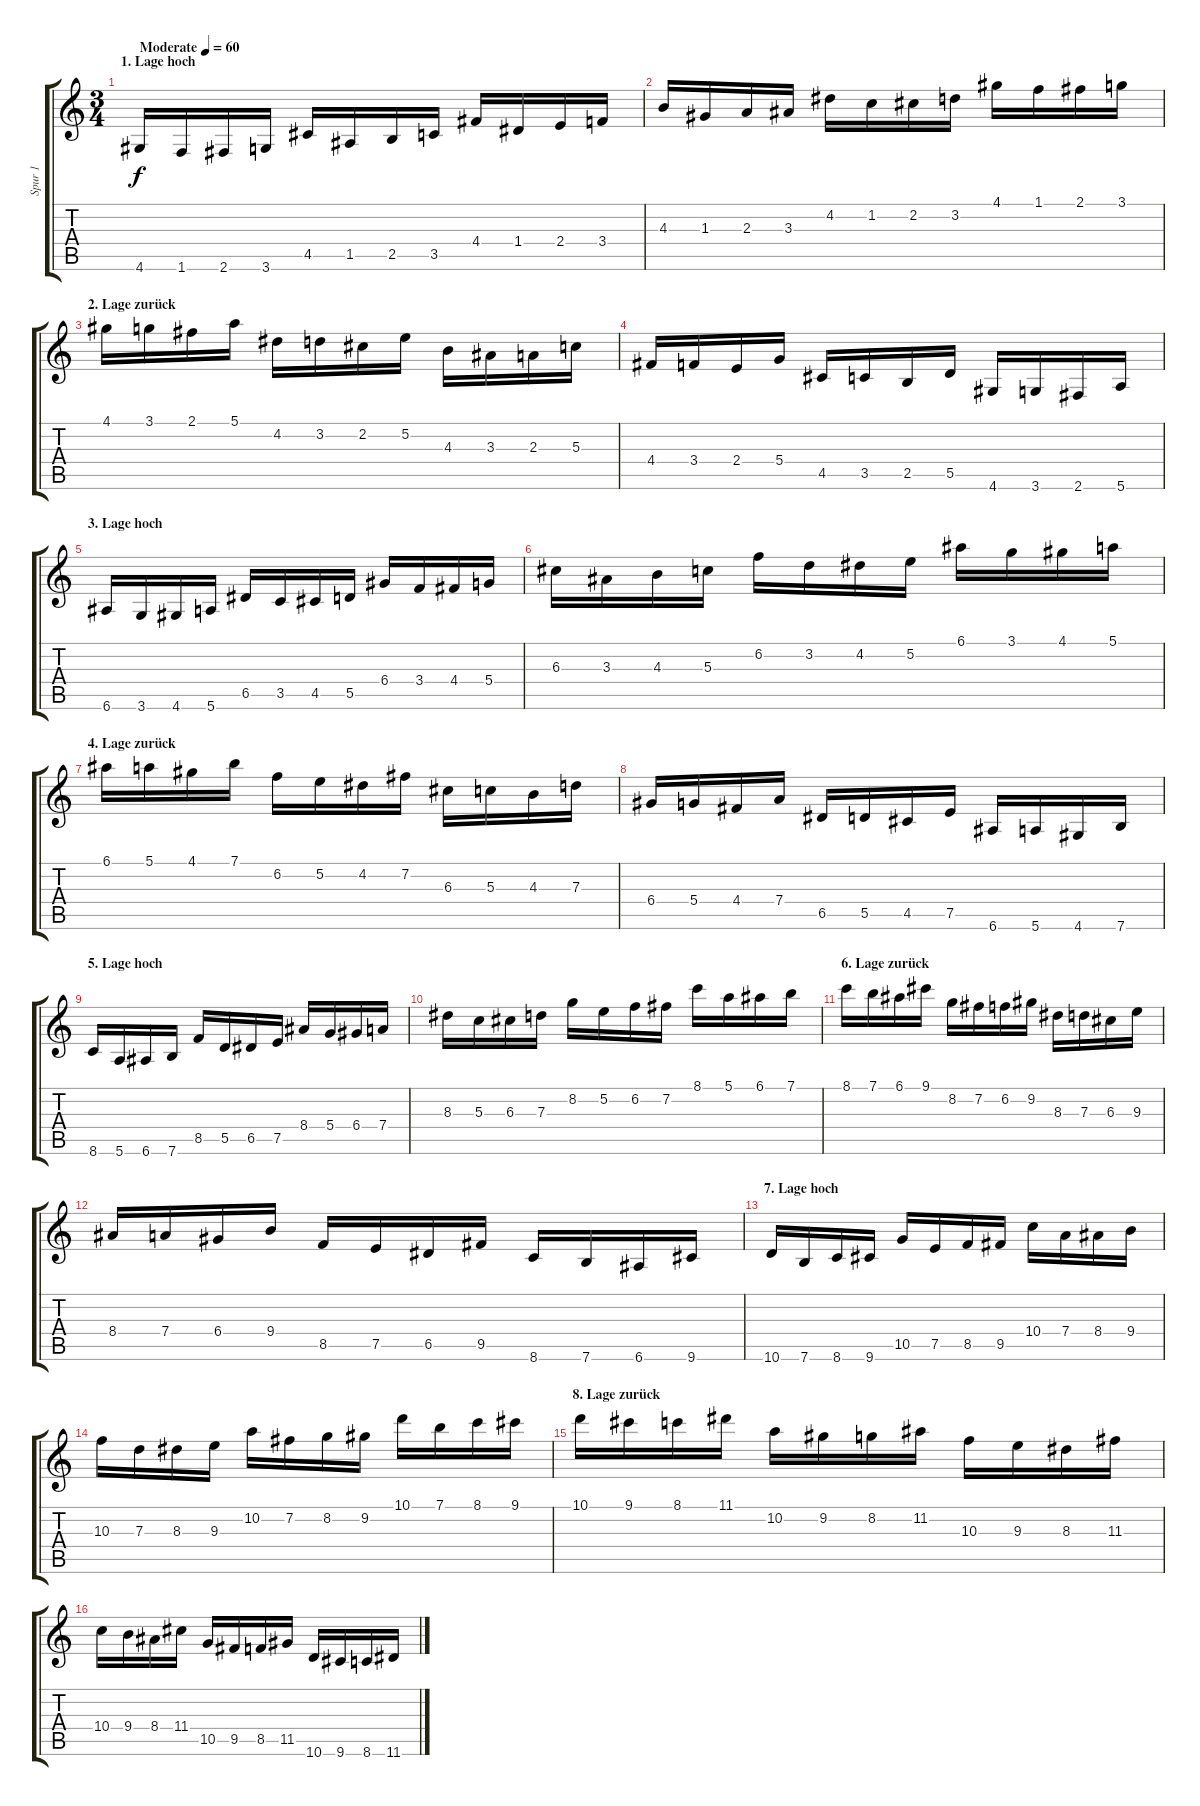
\track ("Spur 1" "Spur 1") {instrument acousticguitarsteel}
\staff {score tabs}
\tuning (E4 B3 G3 D3 A2 E2) {hide}
\ts (3 4)
\section ("" "1. Lage hoch")
\tempo (60 "Moderate")
\clef g2
\ks c
4.6.16{dy f instrument acousticguitarsteel} 1.6.16 2.6.16 3.6.16 4.5.16 1.5.16 2.5.16 3.5.16 4.4.16 1.4.16 2.4.16 3.4.16 |
4.3.16 1.3.16 2.3.16 3.3.16 4.2.16 1.2.16 2.2.16 3.2.16 4.1.16 1.1.16 2.1.16 3.1.16 |
\section ("" "2. Lage zurück")
4.1.16 3.1.16 2.1.16 5.1.16 4.2.16 3.2.16 2.2.16 5.2.16 4.3.16 3.3.16 2.3.16 5.3.16 |
4.4.16 3.4.16 2.4.16 5.4.16 4.5.16 3.5.16 2.5.16 5.5.16 4.6.16 3.6.16 2.6.16 5.6.16 |
\section ("" "3. Lage hoch")
6.6.16 3.6.16 4.6.16 5.6.16 6.5.16 3.5.16 4.5.16 5.5.16 6.4.16 3.4.16 4.4.16 5.4.16 |
6.3.16 3.3.16 4.3.16 5.3.16 6.2.16 3.2.16 4.2.16 5.2.16 6.1.16 3.1.16 4.1.16 5.1.16 |
\section ("" "4. Lage zurück")
6.1.16 5.1.16 4.1.16 7.1.16 6.2.16 5.2.16 4.2.16 7.2.16 6.3.16 5.3.16 4.3.16 7.3.16 |
6.4.16 5.4.16 4.4.16 7.4.16 6.5.16 5.5.16 4.5.16 7.5.16 6.6.16 5.6.16 4.6.16 7.6.16 |
\section ("" "5. Lage hoch")
8.6.16 5.6.16 6.6.16 7.6.16 8.5.16 5.5.16 6.5.16 7.5.16 8.4.16 5.4.16 6.4.16 7.4.16 |
8.3.16 5.3.16 6.3.16 7.3.16 8.2.16 5.2.16 6.2.16 7.2.16 8.1.16 5.1.16 6.1.16 7.1.16 |
\section ("" "6. Lage zurück")
8.1.16 7.1.16 6.1.16 9.1.16 8.2.16 7.2.16 6.2.16 9.2.16 8.3.16 7.3.16 6.3.16 9.3.16 |
8.4.16 7.4.16 6.4.16 9.4.16 8.5.16 7.5.16 6.5.16 9.5.16 8.6.16 7.6.16 6.6.16 9.6.16 |
\section ("" "7. Lage hoch")
10.6.16 7.6.16 8.6.16 9.6.16 10.5.16 7.5.16 8.5.16 9.5.16 10.4.16 7.4.16 8.4.16 9.4.16 |
10.3.16 7.3.16 8.3.16 9.3.16 10.2.16 7.2.16 8.2.16 9.2.16 10.1.16 7.1.16 8.1.16 9.1.16 |
\section ("" "8. Lage zurück")
10.1.16 9.1.16 8.1.16 11.1.16 10.2.16 9.2.16 8.2.16 11.2.16 10.3.16 9.3.16 8.3.16 11.3.16 |
10.4.16 9.4.16 8.4.16 11.4.16 10.5.16 9.5.16 8.5.16 11.5.16 10.6.16 9.6.16 8.6.16 11.6.16
